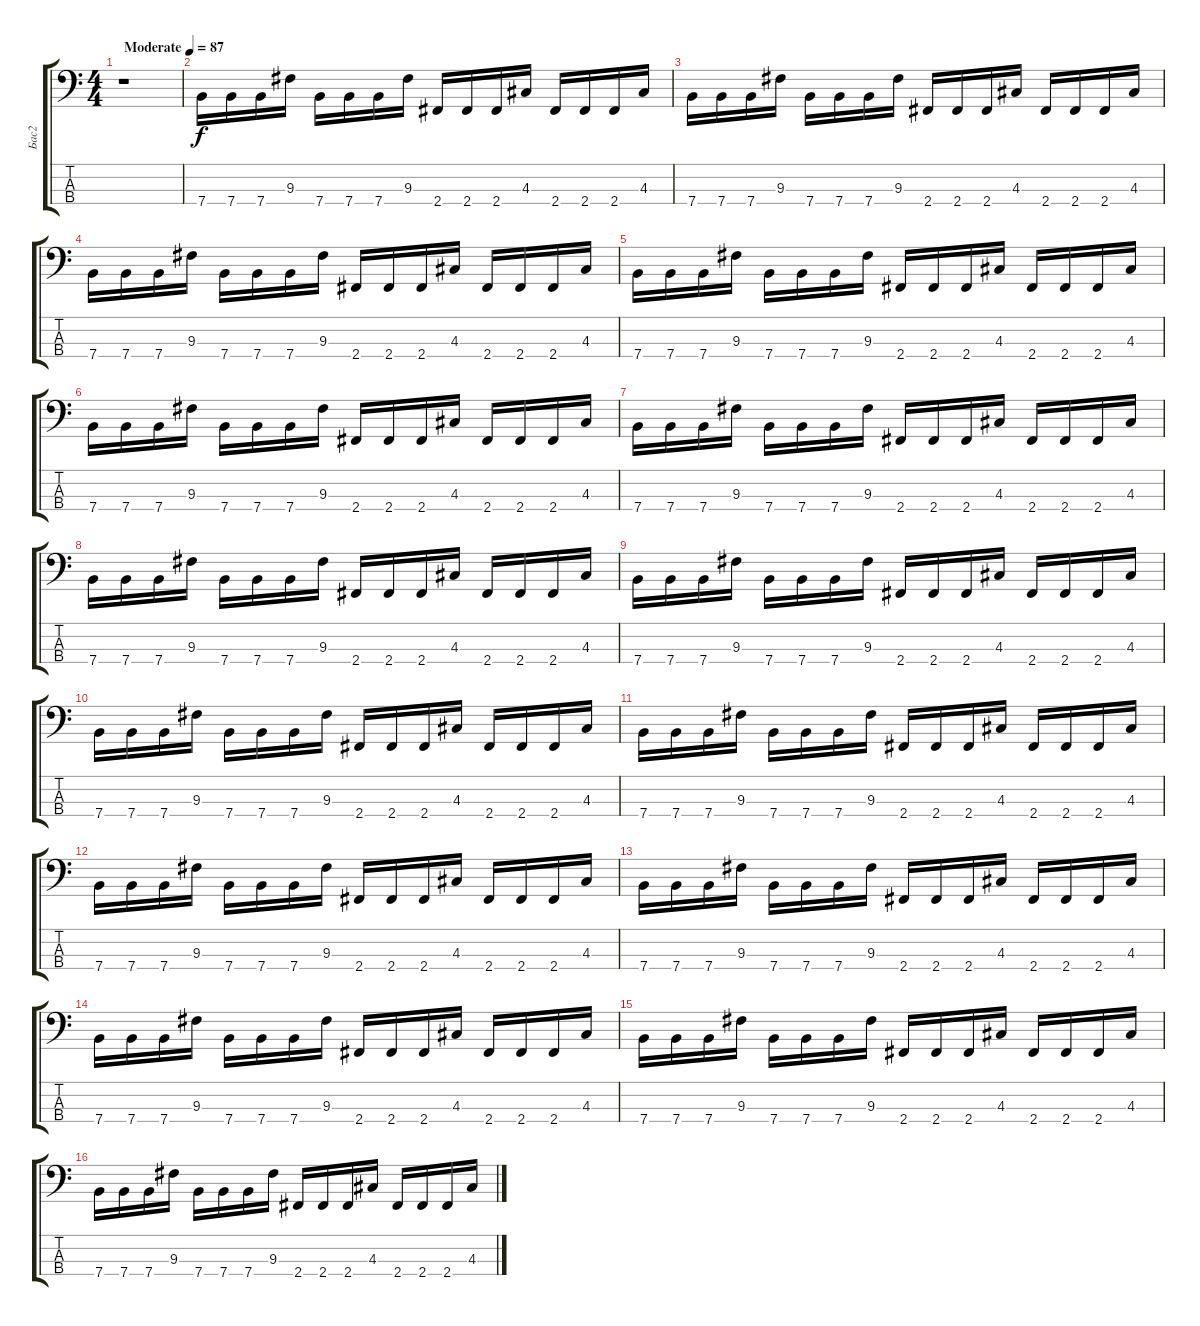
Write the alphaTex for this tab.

\track ("Бас2" "Бас2") {instrument synthbass1}
\staff {score tabs}
\tuning (G2 D2 A1 E1) {hide}
\ts (4 4)
\tempo (87 "Moderate")
\clef f4
\ks c
r.1{dy f instrument synthbass1} |
7.4.16{volume 12 balance 8} 7.4.16 7.4.16 9.3.16 7.4.16 7.4.16 7.4.16 9.3.16 2.4.16 2.4.16 2.4.16 4.3.16 2.4.16 2.4.16 2.4.16 4.3.16 |
7.4.16{volume 12 balance 8} 7.4.16 7.4.16 9.3.16 7.4.16 7.4.16 7.4.16 9.3.16 2.4.16 2.4.16 2.4.16 4.3.16 2.4.16 2.4.16 2.4.16 4.3.16 |
7.4.16{volume 12 balance 8} 7.4.16 7.4.16 9.3.16 7.4.16 7.4.16 7.4.16 9.3.16 2.4.16 2.4.16 2.4.16 4.3.16 2.4.16 2.4.16 2.4.16 4.3.16 |
7.4.16{volume 12 balance 8} 7.4.16 7.4.16 9.3.16 7.4.16 7.4.16 7.4.16 9.3.16 2.4.16 2.4.16 2.4.16 4.3.16 2.4.16 2.4.16 2.4.16 4.3.16 |
7.4.16{volume 12 balance 8} 7.4.16 7.4.16 9.3.16 7.4.16 7.4.16 7.4.16 9.3.16 2.4.16 2.4.16 2.4.16 4.3.16 2.4.16 2.4.16 2.4.16 4.3.16 |
7.4.16{volume 12 balance 8} 7.4.16 7.4.16 9.3.16 7.4.16 7.4.16 7.4.16 9.3.16 2.4.16 2.4.16 2.4.16 4.3.16 2.4.16 2.4.16 2.4.16 4.3.16 |
7.4.16{volume 12 balance 8} 7.4.16 7.4.16 9.3.16 7.4.16 7.4.16 7.4.16 9.3.16 2.4.16 2.4.16 2.4.16 4.3.16 2.4.16 2.4.16 2.4.16 4.3.16 |
7.4.16{volume 12 balance 8} 7.4.16 7.4.16 9.3.16 7.4.16 7.4.16 7.4.16 9.3.16 2.4.16 2.4.16 2.4.16 4.3.16 2.4.16 2.4.16 2.4.16 4.3.16 |
7.4.16{volume 12 balance 8} 7.4.16 7.4.16 9.3.16 7.4.16 7.4.16 7.4.16 9.3.16 2.4.16 2.4.16 2.4.16 4.3.16 2.4.16 2.4.16 2.4.16 4.3.16 |
7.4.16{volume 12 balance 8} 7.4.16 7.4.16 9.3.16 7.4.16 7.4.16 7.4.16 9.3.16 2.4.16 2.4.16 2.4.16 4.3.16 2.4.16 2.4.16 2.4.16 4.3.16 |
7.4.16{volume 12 balance 8} 7.4.16 7.4.16 9.3.16 7.4.16 7.4.16 7.4.16 9.3.16 2.4.16 2.4.16 2.4.16 4.3.16 2.4.16 2.4.16 2.4.16 4.3.16 |
7.4.16{volume 12 balance 8} 7.4.16 7.4.16 9.3.16 7.4.16 7.4.16 7.4.16 9.3.16 2.4.16 2.4.16 2.4.16 4.3.16 2.4.16 2.4.16 2.4.16 4.3.16 |
7.4.16{volume 12 balance 8} 7.4.16 7.4.16 9.3.16 7.4.16 7.4.16 7.4.16 9.3.16 2.4.16 2.4.16 2.4.16 4.3.16 2.4.16 2.4.16 2.4.16 4.3.16 |
7.4.16{volume 12 balance 8} 7.4.16 7.4.16 9.3.16 7.4.16 7.4.16 7.4.16 9.3.16 2.4.16 2.4.16 2.4.16 4.3.16 2.4.16 2.4.16 2.4.16 4.3.16 |
7.4.16{volume 12 balance 8} 7.4.16 7.4.16 9.3.16 7.4.16 7.4.16 7.4.16 9.3.16 2.4.16 2.4.16 2.4.16 4.3.16 2.4.16 2.4.16 2.4.16 4.3.16
